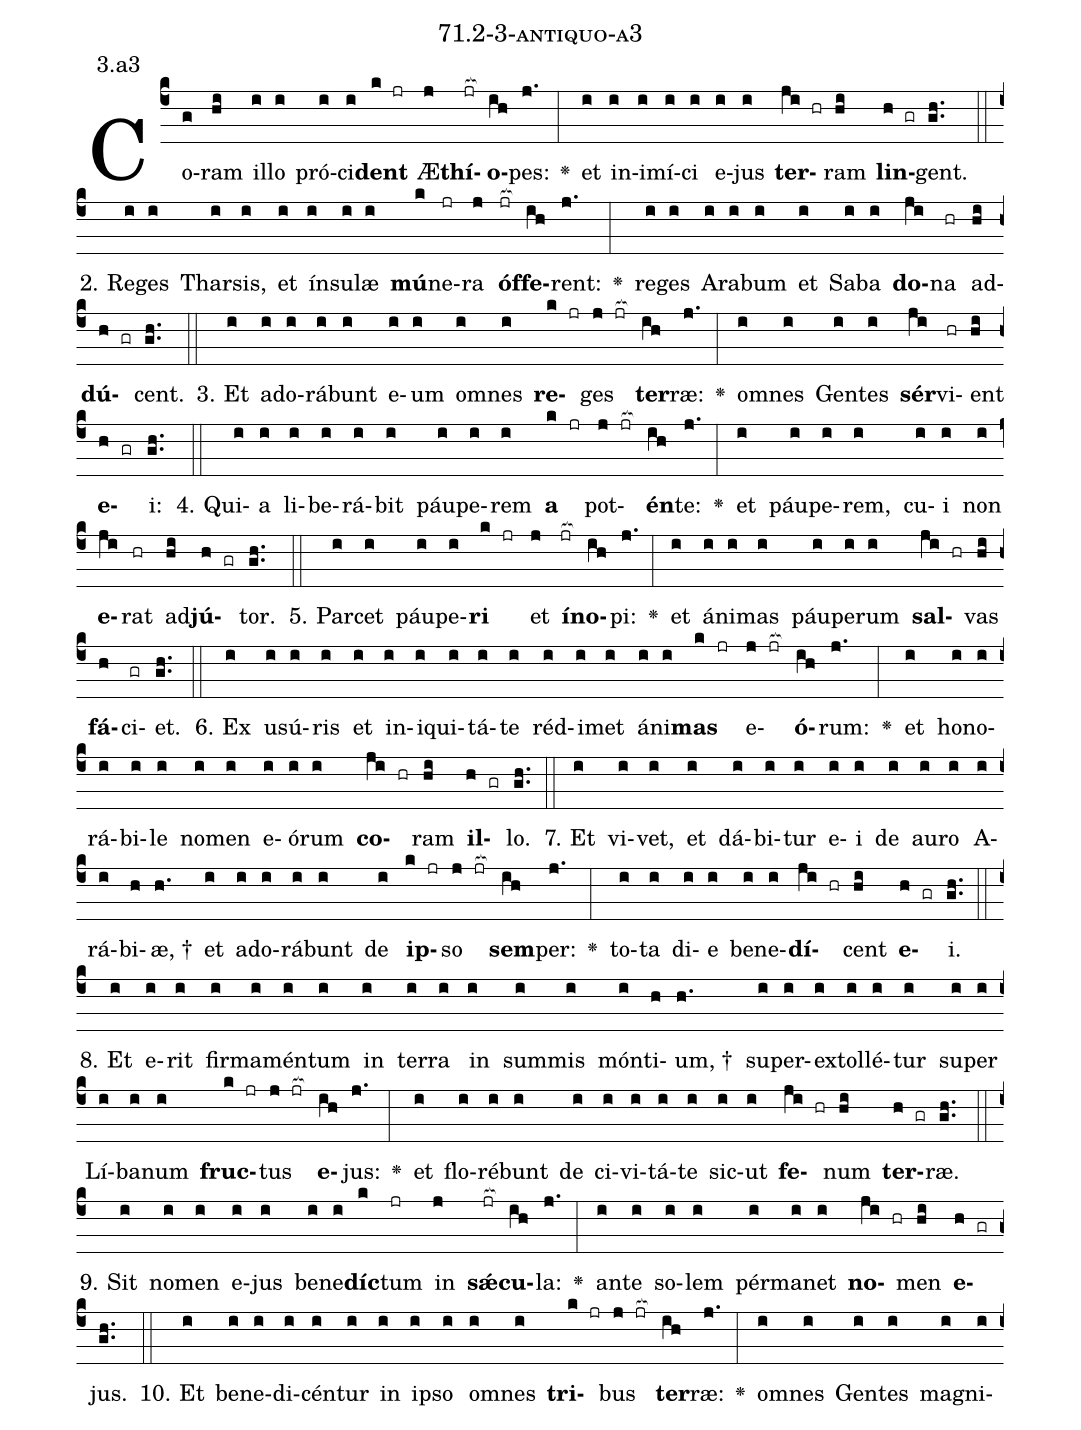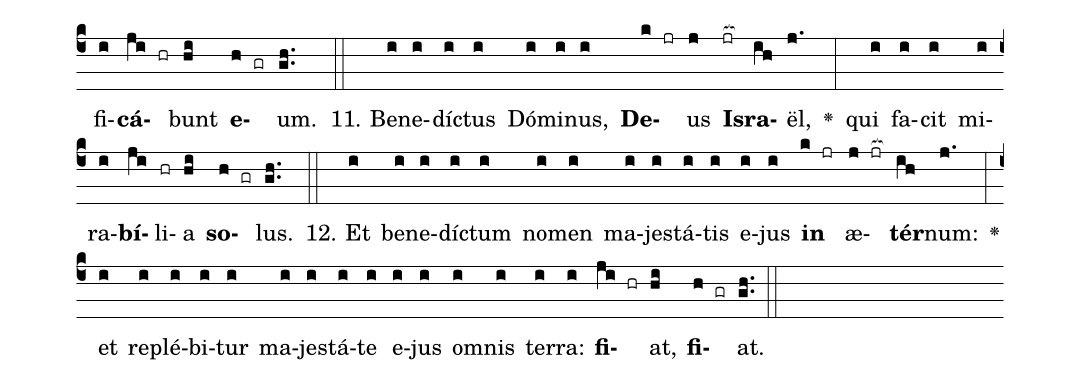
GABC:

name: 71.2-3-antiquo-a3;
annotation: 3.a3;
%%
(c4)Co(g)ram(hi) il(i)lo(i) pró(i)ci(i)<b>dent</b>(k jr) Æ(j)<b>thí</b>(jr[ocb:1{])<b>o</b>(ih[ocb:0}])pes:(j.) <v>\greheightstar</v>(:) et(i) in(i)i(i)mí(i)ci(i) e(i)jus(i) <b>ter</b>(ji hr)ram(hi) <b>lin</b>(h gr)gent.(gh..) (::)
2. Re(i)ges(i) Thar(i)sis,(i) et(i) ín(i)su(i)læ(i) <b>mú</b>(k)ne(jr)ra(j) <b>óf</b>(jr[ocb:1{])<b>fe</b>(ih[ocb:0}])rent:(j.) <v>\greheightstar</v>(:) re(i)ges(i) A(i)ra(i)bum(i) et(i) Sa(i)ba(i) <b>do</b>(ji)na(hr) ad(hi)<b>dú</b>(h gr)cent.(gh..) (::)
3. Et(i) ad(i)o(i)rá(i)bunt(i) e(i)um(i) om(i)nes(i) <b>re</b>(k jr)ges(j jr[ocb:1{]) <b>ter</b>(ih[ocb:0}])ræ:(j.) <v>\greheightstar</v>(:) om(i)nes(i) Gen(i)tes(i) <b>sér</b>(ji)vi(hr)ent(hi) <b>e</b>(h gr)i:(gh..) (::)
4. Qui(i)a(i) li(i)be(i)rá(i)bit(i) páu(i)pe(i)rem(i) <b>a</b>(k jr) pot(j jr[ocb:1{])<b>én</b>(ih[ocb:0}])te:(j.) <v>\greheightstar</v>(:) et(i) páu(i)pe(i)rem,(i) cu(i)i(i) non(i) <b>e</b>(ji)rat(hr) ad(hi)<b>jú</b>(h gr)tor.(gh..) (::)
5. Par(i)cet(i) páu(i)pe(i)<b>ri</b>(k jr) et(j) <b>ín</b>(jr[ocb:1{])<b>o</b>(ih[ocb:0}])pi:(j.) <v>\greheightstar</v>(:) et(i) á(i)ni(i)mas(i) páu(i)pe(i)rum(i) <b>sal</b>(ji hr)vas(hi) <b>fá</b>(h)ci(gr)et.(gh..) (::)
6. Ex(i) u(i)sú(i)ris(i) et(i) in(i)i(i)qui(i)tá(i)te(i) réd(i)i(i)met(i) á(i)ni(i)<b>mas</b>(k jr) e(j jr[ocb:1{])<b>ó</b>(ih[ocb:0}])rum:(j.) <v>\greheightstar</v>(:) et(i) ho(i)no(i)rá(i)bi(i)le(i) no(i)men(i) e(i)ó(i)rum(i) <b>co</b>(ji hr)ram(hi) <b>il</b>(h gr)lo.(gh..) (::)
7. Et(i) vi(i)vet,(i) et(i) dá(i)bi(i)tur(i) e(i)i(i) de(i) au(i)ro(i) A(i)rá(i)bi(h)æ, †(h.) et(i) ad(i)o(i)rá(i)bunt(i) de(i) <b>ip</b>(k jr)so(j jr[ocb:1{]) <b>sem</b>(ih[ocb:0}])per:(j.) <v>\greheightstar</v>(:) to(i)ta(i) di(i)e(i) be(i)ne(i)<b>dí</b>(ji hr)cent(hi) <b>e</b>(h gr)i.(gh..) (::)
8. Et(i) e(i)rit(i) fir(i)ma(i)mén(i)tum(i) in(i) ter(i)ra(i) in(i) sum(i)mis(i) món(i)ti(h)um, †(h.) su(i)per(i)ex(i)tol(i)lé(i)tur(i) su(i)per(i) Lí(i)ba(i)num(i) <b>fruc</b>(k jr)tus(j jr[ocb:1{]) <b>e</b>(ih[ocb:0}])jus:(j.) <v>\greheightstar</v>(:) et(i) flo(i)ré(i)bunt(i) de(i) ci(i)vi(i)tá(i)te(i) sic(i)ut(i) <b>fe</b>(ji hr)num(hi) <b>ter</b>(h gr)ræ.(gh..) (::)
9. Sit(i) no(i)men(i) e(i)jus(i) be(i)ne(i)<b>díc</b>(k)tum(jr) in(j) <b>sǽ</b>(jr[ocb:1{])<b>cu</b>(ih[ocb:0}])la:(j.) <v>\greheightstar</v>(:) an(i)te(i) so(i)lem(i) pér(i)ma(i)net(i) <b>no</b>(ji hr)men(hi) <b>e</b>(h gr)jus.(gh..) (::)
10. Et(i) be(i)ne(i)di(i)cén(i)tur(i) in(i) ip(i)so(i) om(i)nes(i) <b>tri</b>(k jr)bus(j jr[ocb:1{]) <b>ter</b>(ih[ocb:0}])ræ:(j.) <v>\greheightstar</v>(:) om(i)nes(i) Gen(i)tes(i) ma(i)gni(i)fi(i)<b>cá</b>(ji hr)bunt(hi) <b>e</b>(h gr)um.(gh..) (::)
11. Be(i)ne(i)díc(i)tus(i) Dó(i)mi(i)nus,(i) <b>De</b>(k jr)us(j) <b>Is</b>(jr[ocb:1{])<b>ra</b>(ih[ocb:0}])ël,(j.) <v>\greheightstar</v>(:) qui(i) fa(i)cit(i) mi(i)ra(i)<b>bí</b>(ji)li(hr)a(hi) <b>so</b>(h gr)lus.(gh..) (::)
12. Et(i) be(i)ne(i)díc(i)tum(i) no(i)men(i) ma(i)jes(i)tá(i)tis(i) e(i)jus(i) <b>in</b>(k jr) æ(j jr[ocb:1{])<b>tér</b>(ih[ocb:0}])num:(j.) <v>\greheightstar</v>(:) et(i) re(i)plé(i)bi(i)tur(i) ma(i)jes(i)tá(i)te(i) e(i)jus(i) om(i)nis(i) ter(i)ra:(i) <b>fi</b>(ji hr)at,(hi) <b>fi</b>(h gr)at.(gh..) (::)
